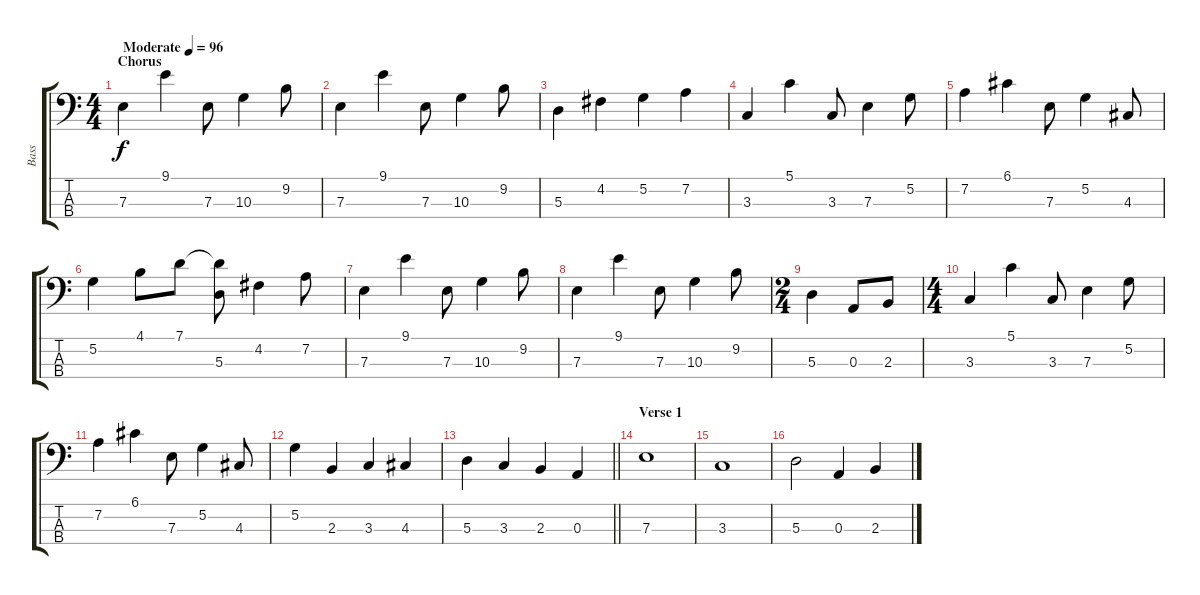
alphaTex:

\track ("Bass" "Bass") {instrument electricbassfinger}
\staff {score tabs}
\tuning (G2 D2 A1 E1) {hide}
\ts (4 4)
\section ("" "Chorus")
\tempo (96 "Moderate")
\clef f4
\ks c
7.3.4{dy f instrument electricbassfinger} 9.1.4 7.3.8 10.3.4 9.2.8 |
7.3.4 9.1.4 7.3.8 10.3.4 9.2.8 |
5.3.4 4.2.4 5.2.4 7.2.4 |
3.3.4 5.1.4 3.3.8 7.3.4 5.2.8 |
7.2.4 6.1.4 7.3.8 5.2.4 4.3.8 |
5.2.4 4.1.8 7.1.8 (7.1{t} 5.3).8 4.2.4 7.2.8 |
7.3.4 9.1.4 7.3.8 10.3.4 9.2.8 |
7.3.4 9.1.4 7.3.8 10.3.4 9.2.8 |
\ts (2 4)
5.3.4 0.3.8 2.3.8 |
\ts (4 4)
3.3.4 5.1.4 3.3.8 7.3.4 5.2.8 |
7.2.4 6.1.4 7.3.8 5.2.4 4.3.8 |
5.2.4 2.3.4 3.3.4 4.3.4 |
\barLineRight lightlight
5.3.4 3.3.4 2.3.4 0.3.4 |
\section ("" "Verse 1")
7.3.1 |
3.3.1 |
5.3.2 0.3.4 2.3.4
